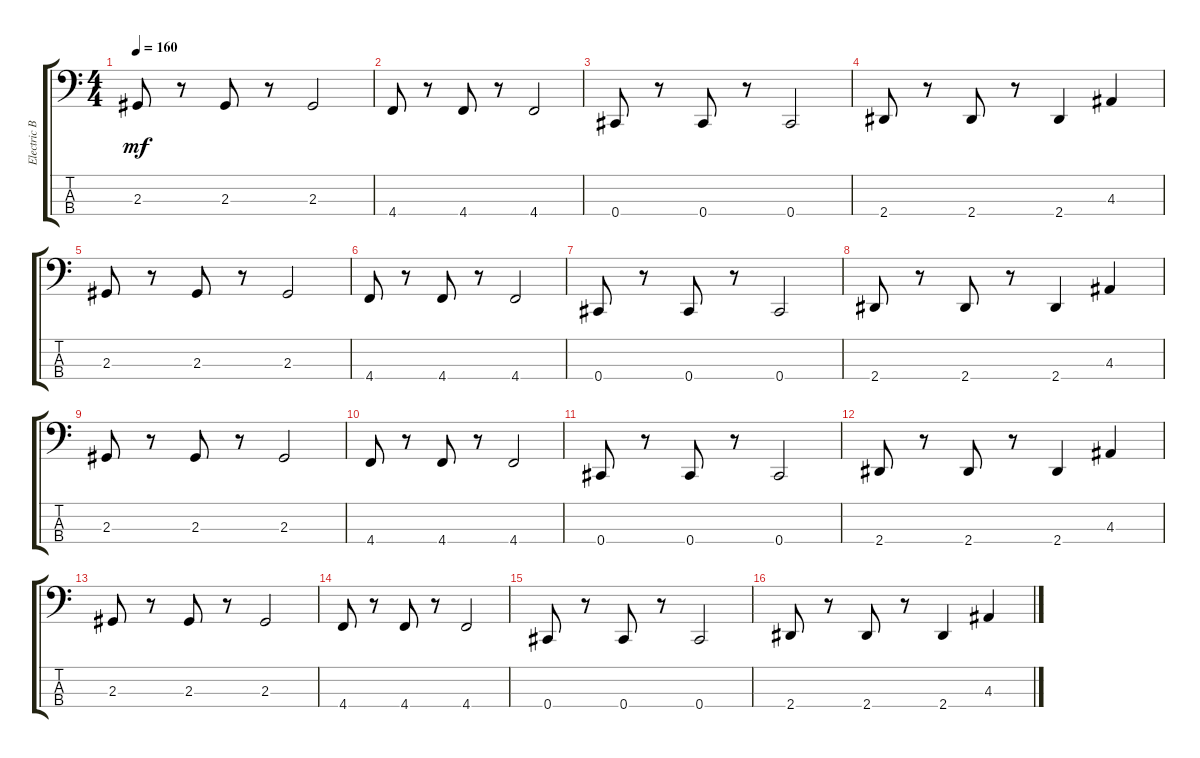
\track ("Electric Bass" "Electric B") {instrument electricbassfinger}
\staff {score tabs}
\tuning (E2 B1 Gb1 Db1) {hide}
\ts (4 4)
\tempo 160
\clef f4
\ks c
2.3.8{dy mf} r.8 2.3.8 r.8 2.3.2 |
4.4.8 r.8 4.4.8 r.8 4.4.2 |
0.4.8 r.8 0.4.8 r.8 0.4.2 |
2.4.8 r.8 2.4.8 r.8 2.4.4 4.3.4 |
2.3.8 r.8 2.3.8 r.8 2.3.2 |
4.4.8 r.8 4.4.8 r.8 4.4.2 |
0.4.8 r.8 0.4.8 r.8 0.4.2 |
2.4.8 r.8 2.4.8 r.8 2.4.4 4.3.4 |
2.3.8 r.8 2.3.8 r.8 2.3.2 |
4.4.8 r.8 4.4.8 r.8 4.4.2 |
0.4.8 r.8 0.4.8 r.8 0.4.2 |
2.4.8 r.8 2.4.8 r.8 2.4.4 4.3.4 |
2.3.8 r.8 2.3.8 r.8 2.3.2 |
4.4.8 r.8 4.4.8 r.8 4.4.2 |
0.4.8 r.8 0.4.8 r.8 0.4.2 |
2.4.8 r.8 2.4.8 r.8 2.4.4 4.3.4
